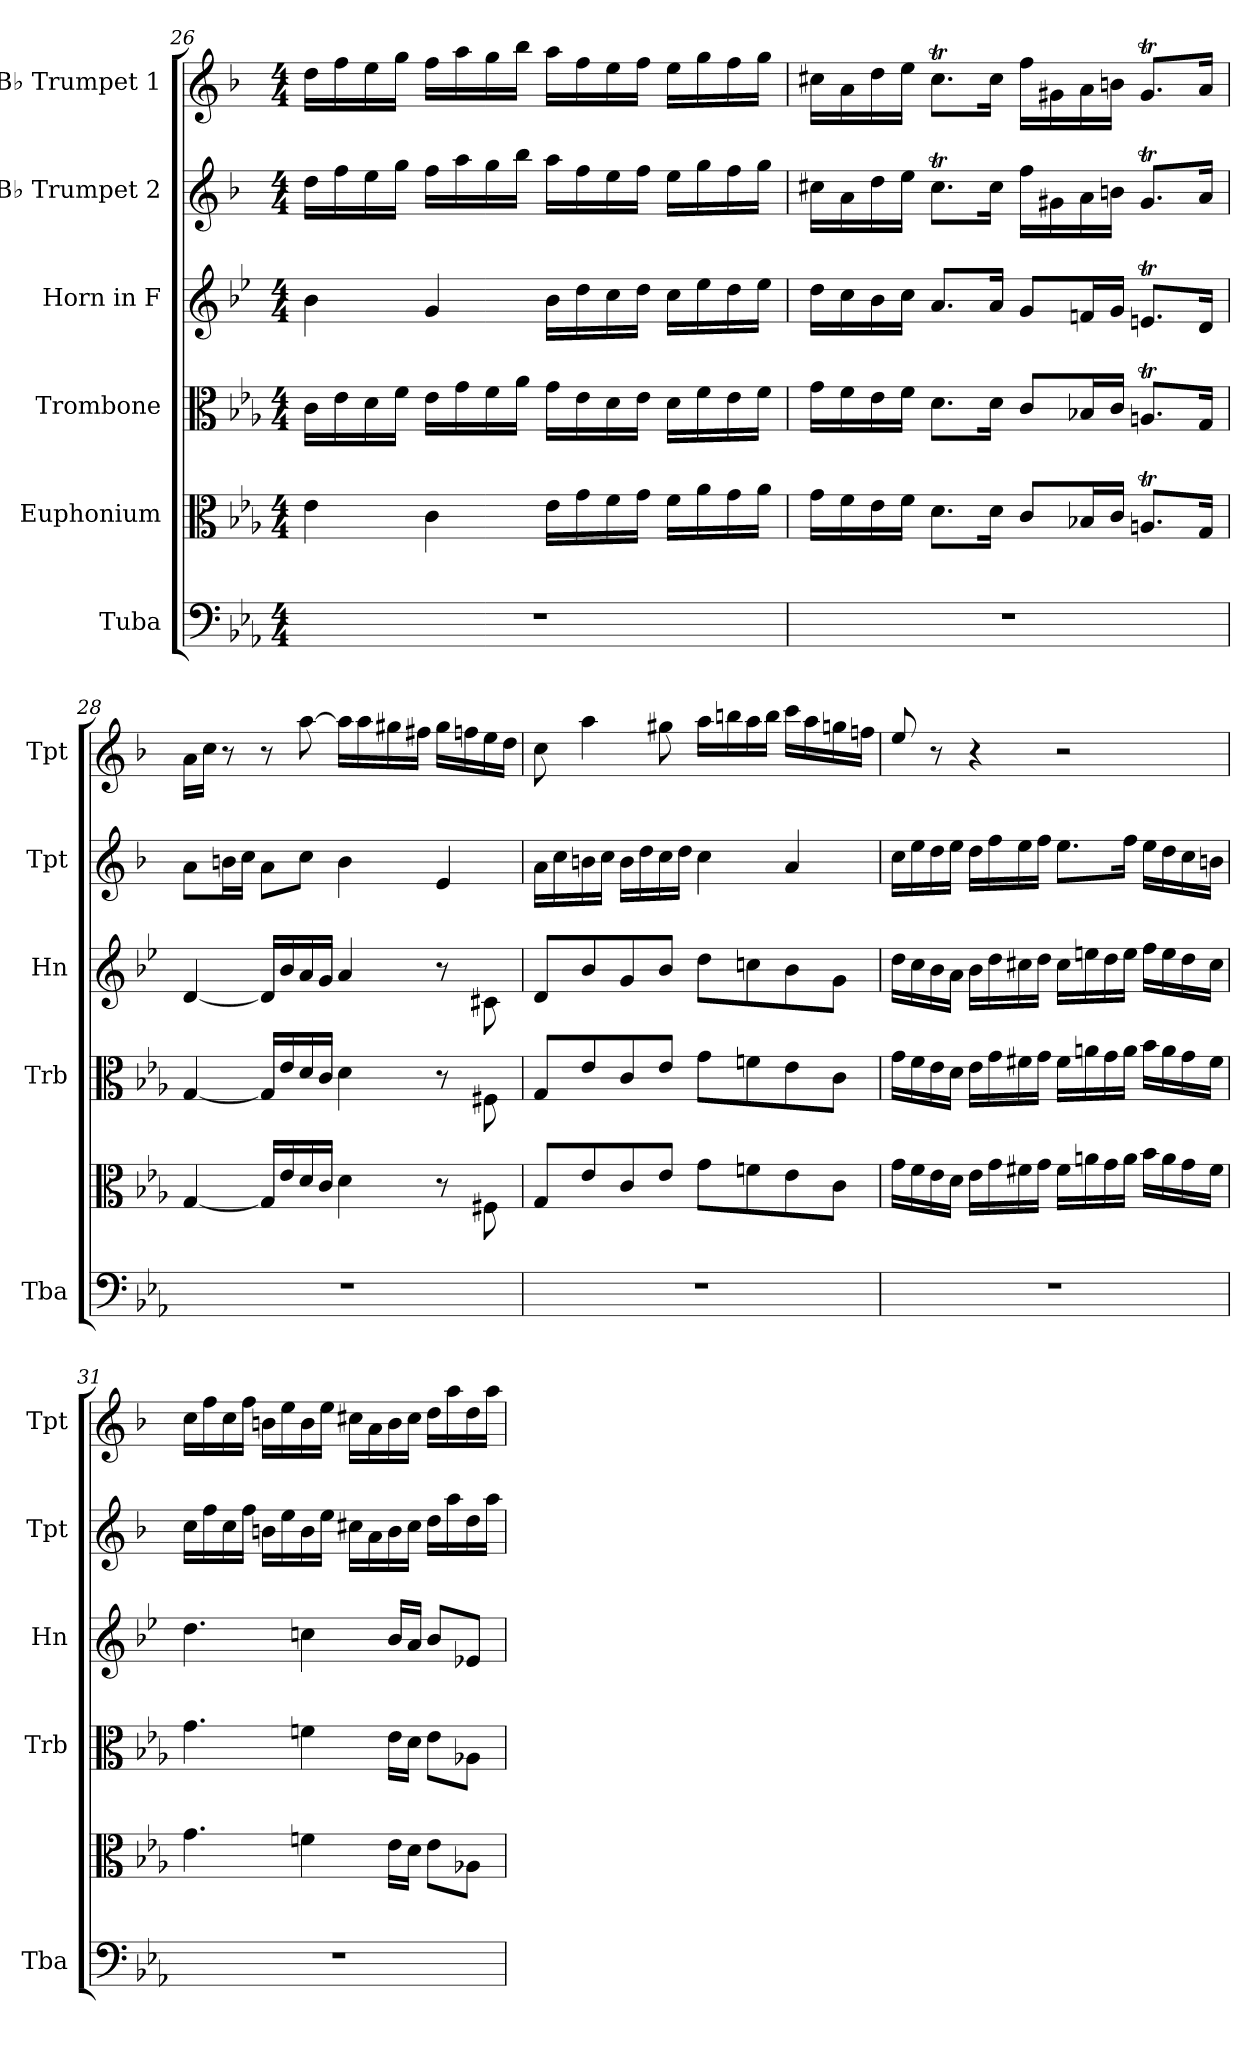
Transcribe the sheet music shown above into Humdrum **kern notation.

**kern	**kern	**kern	**kern	**kern	**kern
*part6	*part5	*part4	*part3	*part2	*part1
*staff6	*staff5	*staff4	*staff3	*staff2	*staff1
*I"Tuba	*I"Euphonium	*I"Trombone	*I"Horn in F	*I"B♭ Trumpet 2	*I"B♭ Trumpet 1
*I'Tba	*	*I'Trb	*I'Hn	*I'Tpt	*I'Tpt
*clefF4	*clefC3	*clefC3	*clefG2	*clefG2	*clefG2
*	*	*	*ITrd4c7	*ITrd1c2	*ITrd1c2
*k[b-e-a-]	*k[b-e-a-]	*k[b-e-a-]	*k[b-e-a-]	*k[b-e-a-]	*k[b-e-a-]
*M4/4	*M4/4	*M4/4	*M4/4	*M4/4	*M4/4
=26	=26	=26	=26	=26	=26
1r	4e-\	16c\LL	4e-\	16cc\LL	16cc\LL
.	.	16e-\	.	16ee-\	16ee-\
.	.	16d\	.	16dd\	16dd\
.	.	16f\JJ	.	16ff\JJ	16ff\JJ
.	4c\	16e-\LL	4c/	16ee-\LL	16ee-\LL
.	.	16g\	.	16gg\	16gg\
.	.	16f\	.	16ff\	16ff\
.	.	16a-\JJ	.	16aa-\JJ	16aa-\JJ
.	16e-\LL	16g\LL	16e-\LL	16gg\LL	16gg\LL
.	16g\	16e-\	16g\	16ee-\	16ee-\
.	16f\	16d\	16f\	16dd\	16dd\
.	16g\JJ	16e-\JJ	16g\JJ	16ee-\JJ	16ee-\JJ
.	16f\LL	16d\LL	16f\LL	16dd\LL	16dd\LL
.	16a-\	16f\	16a-\	16ff\	16ff\
.	16g\	16e-\	16g\	16ee-\	16ee-\
.	16a-\JJ	16f\JJ	16a-\JJ	16ff\JJ	16ff\JJ
=27	=27	=27	=27	=27	=27
1r	16g\LL	16g\LL	16g\LL	16bn\LL	16bn\LL
.	16f\	16f\	16f\	16g\	16g\
.	16e-\	16e-\	16e-\	16cc\	16cc\
.	16f\JJ	16f\JJ	16f\JJ	16dd\JJ	16dd\JJ
.	8.d\L	8.d\L	8.d/L	8.bt\L	8.bt\L
.	16d\Jk	16d\Jk	16d/Jk	16b\Jk	16b\Jk
.	8c/L	8c/L	8c/L	16ee-\LL	16ee-\LL
.	.	.	.	16f#X\	16f#X\
.	16B-X/L	16B-X/L	16B-X/L	16g\	16g\
.	16c/JJ	16c/JJ	16c/JJ	16an\JJ	16an\JJ
.	8.Ant/L	8.Ant/L	8.Ant/L	8.f#t/L	8.f#t/L
.	16G/Jk	16G/Jk	16G/Jk	16g/Jk	16g/Jk
!!LO:LB:g=z
=28	=28	=28	=28	=28	=28
1r	[4G/	[4G/	[4G/	8g\L	16g\LL
.	.	.	.	.	16b-\JJ
.	.	.	.	16an\L	8r
.	.	.	.	16b-\JJ	.
.	16G/LL]	16G/LL]	16G/LL]	8g\L	8r
.	16e-/	16e-/	16e-/	.	.
.	16d/	16d/	16d/	8b-\J	[8gg\
.	16c/JJ	16c/JJ	16c/JJ	.	.
.	4d\	4d\	4d/	4a\	16gg\LL]
.	.	.	.	.	16gg\
.	.	.	.	.	16ff#X\
.	.	.	.	.	16een\JJ
.	8r	8r	8r	4d/	16ff#\LL
.	.	.	.	.	16ee-X\
.	8F#X\	8F#X\	8F#X\	.	16dd\
.	.	.	.	.	16cc\JJ
=29	=29	=29	=29	=29	=29
1r	8G/L	8G/L	8G/L	16g\LL	8b-\
.	.	.	.	16b-\	.
.	8e-/	8e-/	8e-/	16an\	4gg\
.	.	.	.	16b-\JJ	.
.	8c/	8c/	8c/	16a\LL	.
.	.	.	.	16cc\	.
.	8e-/J	8e-/J	8e-/J	16b-\	8ff#X\
.	.	.	.	16cc\JJ	.
.	8g\L	8g\L	8g\L	4b-\	16gg\LL
.	.	.	.	.	16aan\
.	8fn\	8fn\	8fn\	.	16gg\
.	.	.	.	.	16aa\JJ
.	8e-\	8e-\	8e-\	4g/	16bb-\LL
.	.	.	.	.	16gg\
.	8c\J	8c\J	8c\J	.	16ffn\
.	.	.	.	.	16ee-X\JJ
!!LO:PB:g=z
=30	=30	=30	=30	=30	=30
1r	16g\LL	16g\LL	16g\LL	16b-\LL	8dd/
.	16f\	16f\	16f\	16dd\	.
.	16e-\	16e-\	16e-\	16cc\	8r
.	16d\JJ	16d\JJ	16d\JJ	16dd\JJ	.
.	16e-\LL	16e-\LL	16e-\LL	16cc\LL	4r
.	16g\	16g\	16g\	16ee-\	.
.	16f#X\	16f#X\	16f#X\	16dd\	.
.	16g\JJ	16g\JJ	16g\JJ	16ee-\JJ	.
.	16f#\LL	16f#\LL	16f#\LL	8.dd\L	2r
.	16an\	16an\	16an\	.	.
.	16g\	16g\	16g\	.	.
.	16a\JJ	16a\JJ	16a\JJ	16ee-\Jk	.
.	16b-\LL	16b-\LL	16b-\LL	16dd\LL	.
.	16a\	16a\	16a\	16cc\	.
.	16g\	16g\	16g\	16b-\	.
.	16f#\JJ	16f#\JJ	16f#\JJ	16an\JJ	.
=31	=31	=31	=31	=31	=31
1r	4.g\	4.g\	4.g\	16b-\LL	16b-\LL
.	.	.	.	16ee-\	16ee-\
.	.	.	.	16b-\	16b-\
.	.	.	.	16ee-\JJ	16ee-\JJ
.	.	.	.	16an\LL	16an\LL
.	.	.	.	16dd\	16dd\
.	4fn\	4fn\	4fn\	16a\	16a\
.	.	.	.	16dd\JJ	16dd\JJ
.	.	.	.	16bn\LL	16bn\LL
.	.	.	.	16g\	16g\
.	16e-\LL	16e-\LL	16e-/LL	16a\	16a\
.	16d\JJ	16d\JJ	16d/JJ	16b\JJ	16b\JJ
.	8e-\L	8e-\L	8e-/L	16cc\LL	16cc\LL
.	.	.	.	16gg\	16gg\
.	8A-X\J	8A-X\J	8A-X/J	16cc\	16cc\
.	.	.	.	16gg\JJ	16gg\JJ
=	=	=	=	=	=
*-	*-	*-	*-	*-	*-
